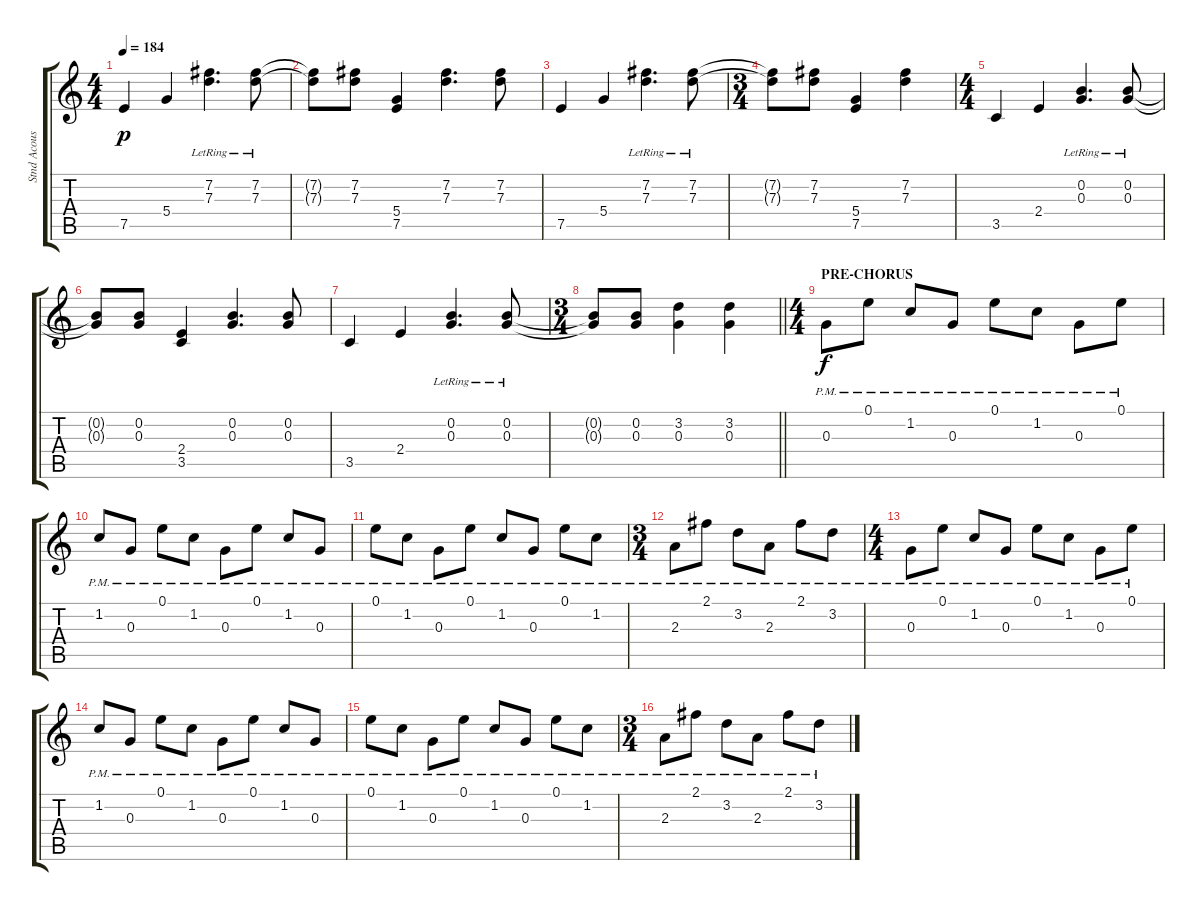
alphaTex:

\track ("Stnd Acoustic Version" "Stnd Acous") {instrument acousticguitarsteel}
\staff {score tabs}
\tuning (E4 B3 G3 D3 A2 E2) {hide}
\ts (4 4)
\tempo 184
\clef g2
\ks c
7.5.4{dy p} 5.4.4 (7.2{lr} 7.3).4{d} (7.2{lr} 7.3).8 |
(7.2{t} 7.3{t}).8 (7.2 7.3).8 (5.4 7.5).4 (7.2 7.3).4{d} (7.2 7.3).8 |
7.5.4 5.4.4 (7.2{lr} 7.3).4{d} (7.2{lr} 7.3).8 |
\ts (3 4)
(7.2{t} 7.3{t}).8 (7.2 7.3).8 (5.4 7.5).4 (7.2 7.3).4 |
\ts (4 4)
3.5.4 2.4.4 (0.2{lr} 0.3).4{d} (0.2{lr} 0.3).8 |
(0.2{t} 0.3{t}).8 (0.2 0.3).8 (2.4 3.5).4 (0.2 0.3).4{d} (0.2 0.3).8 |
3.5.4 2.4.4 (0.2{lr} 0.3).4{d} (0.2{lr} 0.3).8 |
\ts (3 4)
\barLineRight lightlight
(0.2{t} 0.3{t}).8 (0.2 0.3).8 (3.2 0.3).4 (3.2 0.3).4 |
\ts (4 4)
\section ("" "PRE-CHORUS")
0.3{pm}.8{dy f} 0.1{pm}.8 1.2{pm}.8 0.3{pm}.8 0.1{pm}.8 1.2{pm}.8 0.3{pm}.8 0.1{pm}.8 |
1.2{pm}.8 0.3{pm}.8 0.1{pm}.8 1.2{pm}.8 0.3{pm}.8 0.1{pm}.8 1.2{pm}.8 0.3{pm}.8 |
0.1{pm}.8 1.2{pm}.8 0.3{pm}.8 0.1{pm}.8 1.2{pm}.8 0.3{pm}.8 0.1{pm}.8 1.2{pm}.8 |
\ts (3 4)
2.3{pm}.8 2.1{pm}.8 3.2{pm}.8 2.3{pm}.8 2.1{pm}.8 3.2{pm}.8 |
\ts (4 4)
0.3{pm}.8 0.1{pm}.8 1.2{pm}.8 0.3{pm}.8 0.1{pm}.8 1.2{pm}.8 0.3{pm}.8 0.1{pm}.8 |
1.2{pm}.8 0.3{pm}.8 0.1{pm}.8 1.2{pm}.8 0.3{pm}.8 0.1{pm}.8 1.2{pm}.8 0.3{pm}.8 |
0.1{pm}.8 1.2{pm}.8 0.3{pm}.8 0.1{pm}.8 1.2{pm}.8 0.3{pm}.8 0.1{pm}.8 1.2{pm}.8 |
\ts (3 4)
2.3{pm}.8 2.1{pm}.8 3.2{pm}.8 2.3{pm}.8 2.1{pm}.8 3.2{pm}.8
